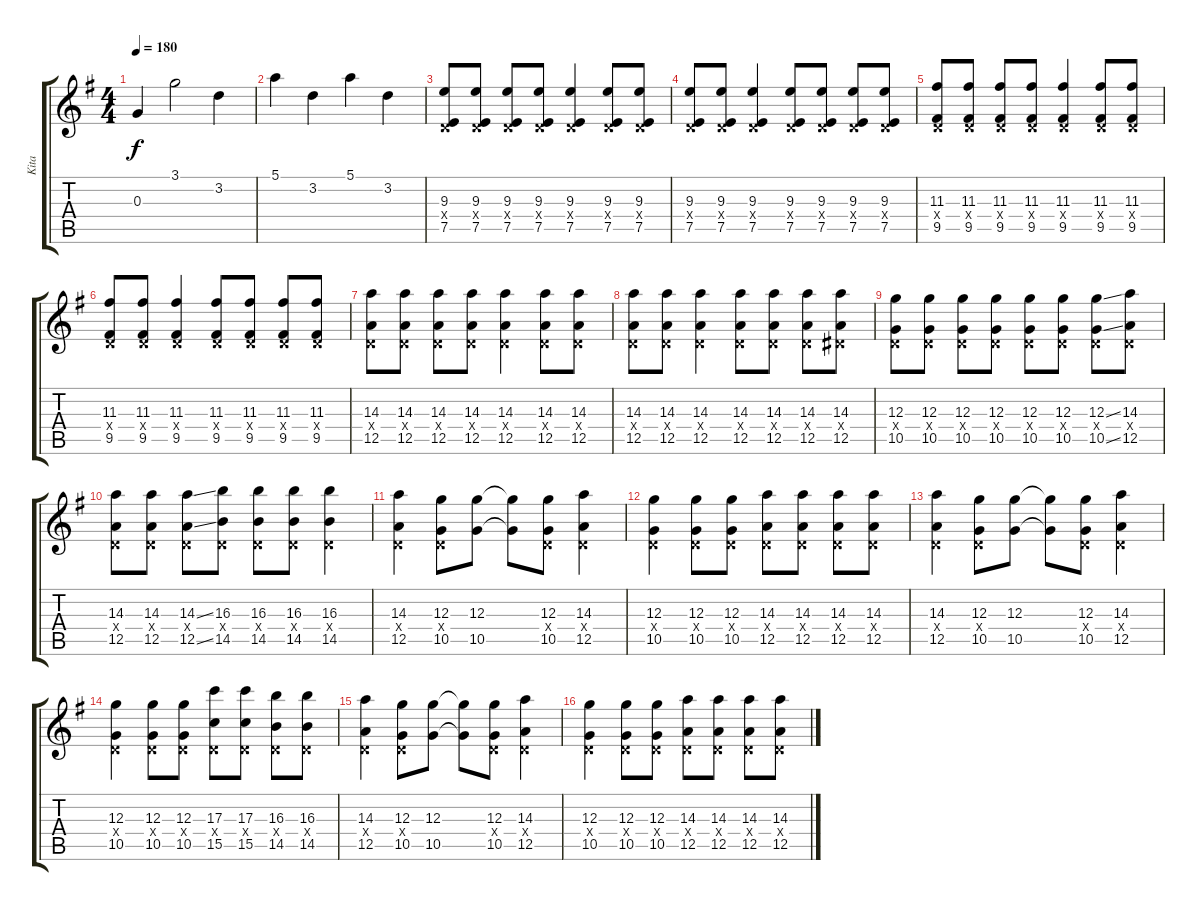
\track ("Kita " "Kita ") {instrument overdrivenguitar}
\staff {score tabs}
\tuning (E4 B3 G3 D3 A2 E2) {hide}
\ts (4 4)
\tempo 180
\clef g2
\ks g
0.3.4{dy f} 3.1.2 3.2.4 |
5.1.4 3.2.4 5.1.4 3.2.4 |
(9.3 0.4{x} 7.5).8 (9.3 0.4{x} 7.5).8 (9.3 0.4{x} 7.5).8 (9.3 0.4{x} 7.5).8 (9.3 0.4{x} 7.5).4 (9.3 0.4{x} 7.5).8 (9.3 0.4{x} 7.5).8 |
(9.3 0.4{x} 7.5).8 (9.3 0.4{x} 7.5).8 (9.3 0.4{x} 7.5).4 (9.3 0.4{x} 7.5).8 (9.3 0.4{x} 7.5).8 (9.3 0.4{x} 7.5).8 (9.3 0.4{x} 7.5).8 |
(11.3 0.4{x} 9.5).8 (11.3 0.4{x} 9.5).8 (11.3 0.4{x} 9.5).8 (11.3 0.4{x} 9.5).8 (11.3 0.4{x} 9.5).4 (11.3 0.4{x} 9.5).8 (11.3 0.4{x} 9.5).8 |
(11.3 0.4{x} 9.5).8 (11.3 0.4{x} 9.5).8 (11.3 0.4{x} 9.5).4 (11.3 0.4{x} 9.5).8 (11.3 0.4{x} 9.5).8 (11.3 0.4{x} 9.5).8 (11.3 0.4{x} 9.5).8 |
(14.3 0.4{x} 12.5).8 (14.3 0.4{x} 12.5).8 (14.3 0.4{x} 12.5).8 (14.3 0.4{x} 12.5).8 (14.3 0.4{x} 12.5).4 (14.3 0.4{x} 12.5).8 (14.3 0.4{x} 12.5).8 |
(14.3 0.4{x} 12.5).8 (14.3 0.4{x} 12.5).8 (14.3 0.4{x} 12.5).4 (14.3 0.4{x} 12.5).8 (14.3 0.4{x} 12.5).8 (14.3 0.4{x} 12.5).8 (14.3 1.4{x} 12.5).8 |
(12.3 0.4{x} 10.5).8 (12.3 0.4{x} 10.5).8 (12.3 0.4{x} 10.5).8 (12.3 0.4{x} 10.5).8 (12.3 0.4{x} 10.5).8 (12.3 0.4{x} 10.5).8 (12.3{ss} 0.4{x} 10.5{ss}).8 (14.3 0.4{x} 12.5).8 |
(14.3 0.4{x} 12.5).8 (14.3 0.4{x} 12.5).8 (14.3{ss} 0.4{x} 12.5{ss}).8 (16.3 0.4{x} 14.5).8 (16.3 0.4{x} 14.5).8 (16.3 0.4{x} 14.5).8 (16.3 0.4{x} 14.5).4 |
(14.3 0.4{x} 12.5).4 (12.3 0.4{x} 10.5).8 (12.3 10.5).8 (12.3{t} 10.5{t}).8 (12.3 0.4{x} 10.5).8 (14.3 0.4{x} 12.5).4 |
(12.3 0.4{x} 10.5).4 (12.3 0.4{x} 10.5).8 (12.3 0.4{x} 10.5).8 (14.3 0.4{x} 12.5).8 (14.3 0.4{x} 12.5).8 (14.3 0.4{x} 12.5).8 (14.3 0.4{x} 12.5).8 |
(14.3 0.4{x} 12.5).4 (12.3 0.4{x} 10.5).8 (12.3 10.5).8 (12.3{t} 10.5{t}).8 (12.3 0.4{x} 10.5).8 (14.3 0.4{x} 12.5).4 |
(12.3 0.4{x} 10.5).4 (12.3 0.4{x} 10.5).8 (12.3 0.4{x} 10.5).8 (17.3 0.4{x} 15.5).8 (17.3 0.4{x} 15.5).8 (16.3 0.4{x} 14.5).8 (16.3 0.4{x} 14.5).8 |
(14.3 0.4{x} 12.5).4 (12.3 0.4{x} 10.5).8 (12.3 10.5).8 (12.3{t} 10.5{t}).8 (12.3 0.4{x} 10.5).8 (14.3 0.4{x} 12.5).4 |
(12.3 0.4{x} 10.5).4 (12.3 0.4{x} 10.5).8 (12.3 0.4{x} 10.5).8 (14.3 0.4{x} 12.5).8 (14.3 0.4{x} 12.5).8 (14.3 0.4{x} 12.5).8 (14.3 0.4{x} 12.5).8
